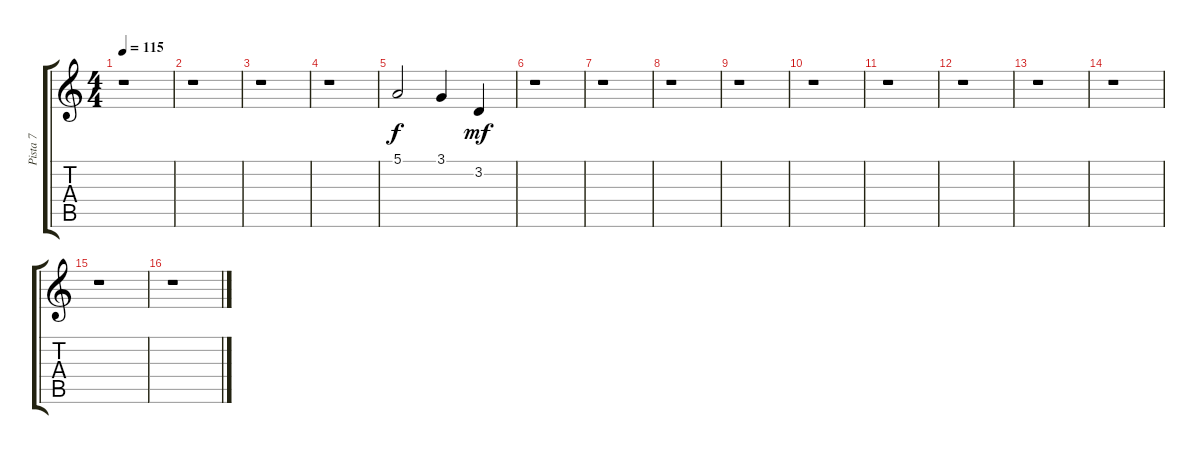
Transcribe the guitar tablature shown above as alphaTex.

\track ("Pista 7" "Pista 7") {instrument frenchhorn}
\staff {score tabs}
\tuning (E4 B3 G3 D3 A2 E2) {hide}
\ts (4 4)
\tempo 115
\clef g2
\ks c
r.1{dy f} |
r.1 |
r.1 |
r.1 |
5.1.2 3.1.4 3.2.4{dy mf} |
r.1 |
r.1 |
r.1 |
r.1 |
r.1 |
r.1 |
r.1 |
r.1 |
r.1 |
r.1 |
r.1
